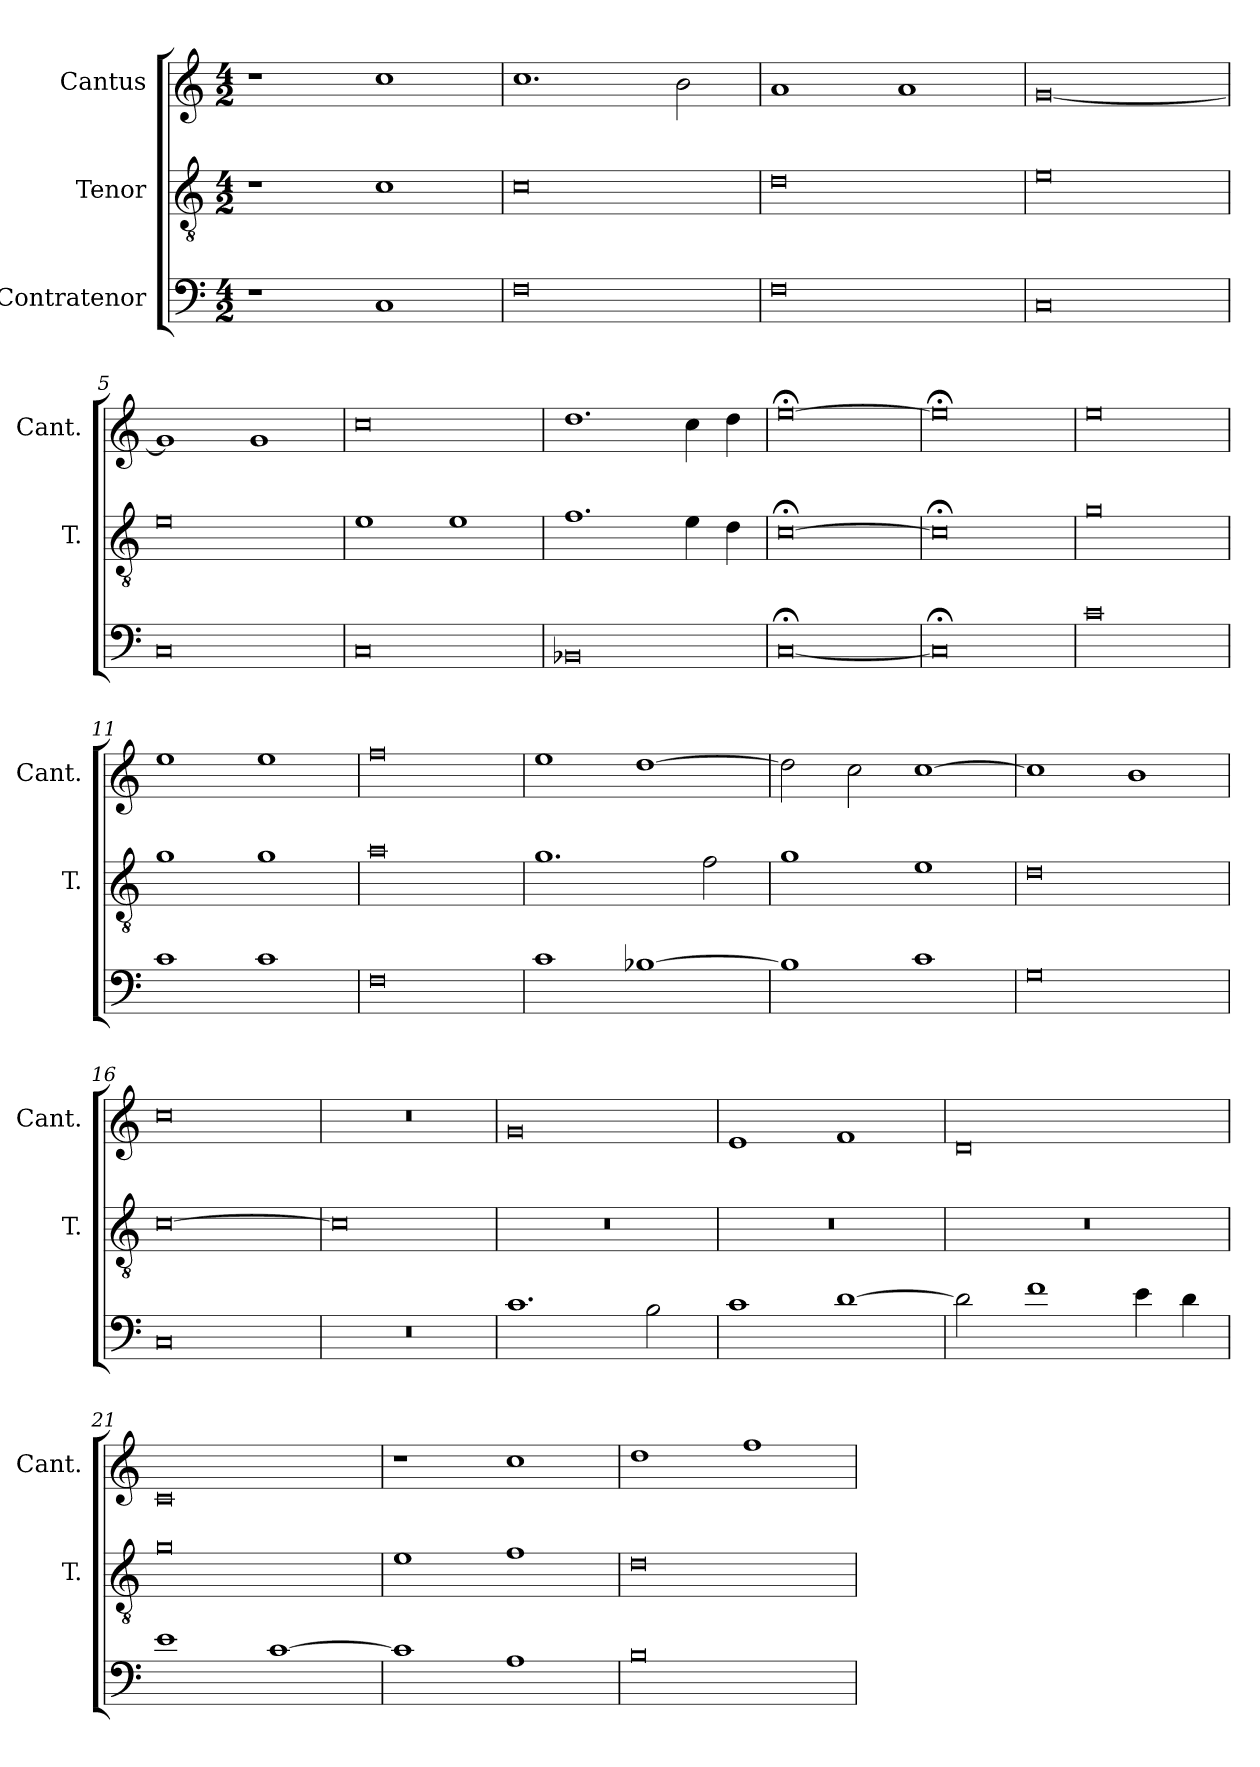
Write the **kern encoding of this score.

**kern	**kern	**kern
*part3	*part2	*part1
*staff3	*staff2	*staff1
*I"Contratenor	*I"Tenor	*I"Cantus
*	*I'T.	*I'Cant.
*clefF4	*clefGv2	*clefG2
*	*ITrd7c12	*
*k[]	*k[]	*k[]
*C:	*C:	*C:
*M4/2	*M4/2	*M4/2
=1	=1	=1
1r	1r	1r
1C/	1C\	1cc\
=2	=2	=2
0F\	0C\	1.cc\
.	.	2b\
=3	=3	=3
0F\	0D\	1a/
.	.	1a/
=4	=4	=4
0C/	0E\	[0g/
=5	=5	=5
0C/	0E\	1g/]
.	.	1g/
=6	=6	=6
0C/	1E\	0cc\
.	1E\	.
=7	=7	=7
0BB-X/	1.F\	1.dd\
.	4E\	4cc\
.	4D\	4dd\
=8	=8	=8
[0C;</	[0C;<\	[0ee;<\
=9	=9	=9
0C;</]	0C;<\]	0ee;<\]
=10	=10	=10
0c\	0G\	0ee\
=11	=11	=11
1c\	1G\	1ee\
1c\	1G\	1ee\
=12	=12	=12
0F\	0A\	0ff\
=13	=13	=13
1c\	1.G\	1ee\
[1B-X\	.	[1dd\
.	2F\	.
=14	=14	=14
1B-\]	1G\	2dd\]
.	.	2cc\
1c\	1E\	[1cc\
=15	=15	=15
0G\	0D\	1cc\]
.	.	1b\
=16	=16	=16
0C/	[0C\	0cc\
=17	=17	=17
0r	0C\]	0r
=18	=18	=18
1.c\	0r	0g/
2B\	.	.
=19	=19	=19
1c\	0r	1e/
[1d\	.	1f/
=20	=20	=20
2d\]	0r	0d/
1f\	.	.
4e\	.	.
4d\	.	.
=21	=21	=21
1e\	0G\	0c/
[1c\	.	.
=22	=22	=22
1c\]	1E\	1r
1A\	1F\	1cc\
=23	=23	=23
0B\	0D\	1dd\
.	.	1ff\
=	=	=
*-	*-	*-
